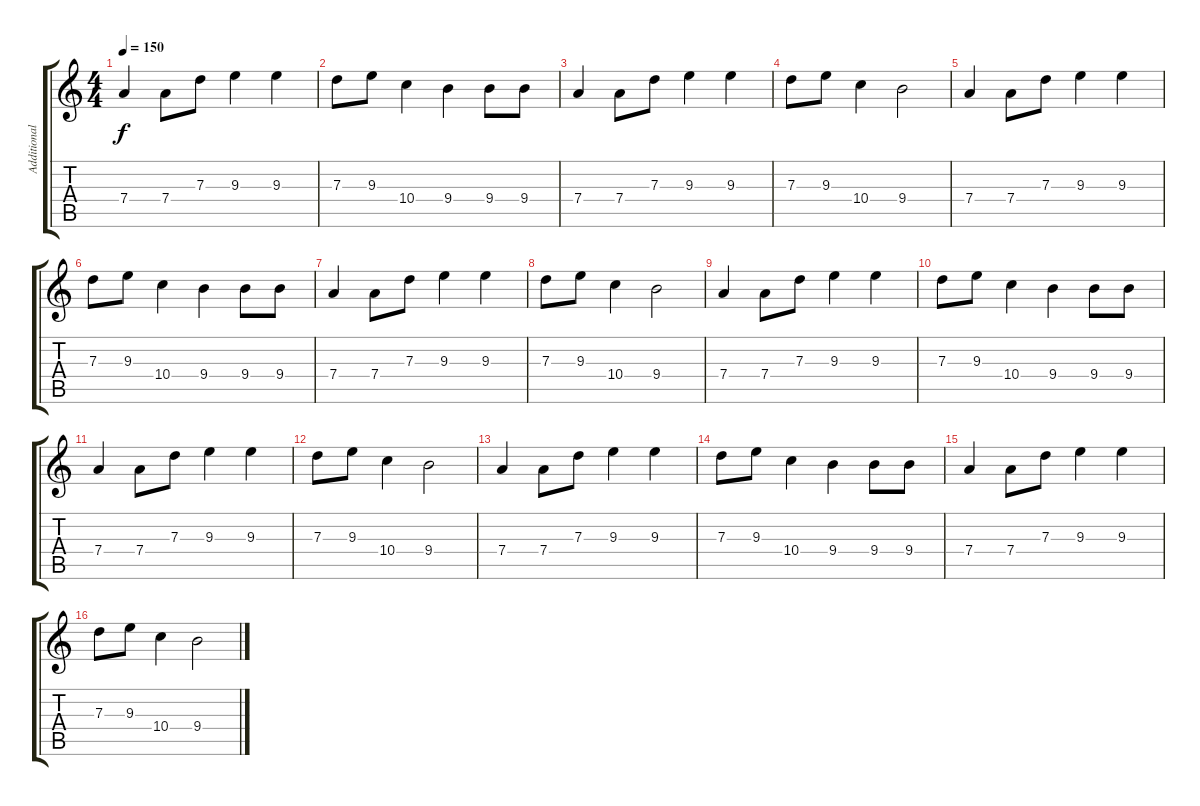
\track ("Additional Guitar" "Additional") {instrument distortionguitar}
\staff {score tabs}
\tuning (E4 B3 G3 D3 A2 E2) {hide}
\ts (4 4)
\tempo 150
\clef g2
\ks c
7.4.4{dy f volume 13} 7.4.8 7.3.8 9.3.4 9.3.4 |
7.3.8 9.3.8 10.4.4 9.4.4 9.4.8 9.4.8 |
7.4.4 7.4.8 7.3.8 9.3.4 9.3.4 |
7.3.8 9.3.8 10.4.4 9.4.2 |
7.4.4 7.4.8 7.3.8 9.3.4 9.3.4 |
7.3.8 9.3.8 10.4.4 9.4.4 9.4.8 9.4.8 |
7.4.4 7.4.8 7.3.8 9.3.4 9.3.4 |
7.3.8 9.3.8 10.4.4 9.4.2 |
7.4.4 7.4.8 7.3.8 9.3.4 9.3.4 |
7.3.8 9.3.8 10.4.4 9.4.4 9.4.8 9.4.8 |
7.4.4 7.4.8 7.3.8 9.3.4 9.3.4 |
7.3.8 9.3.8 10.4.4 9.4.2 |
7.4.4 7.4.8 7.3.8 9.3.4 9.3.4 |
7.3.8 9.3.8 10.4.4 9.4.4 9.4.8 9.4.8 |
7.4.4 7.4.8 7.3.8 9.3.4 9.3.4 |
7.3.8 9.3.8 10.4.4 9.4.2
